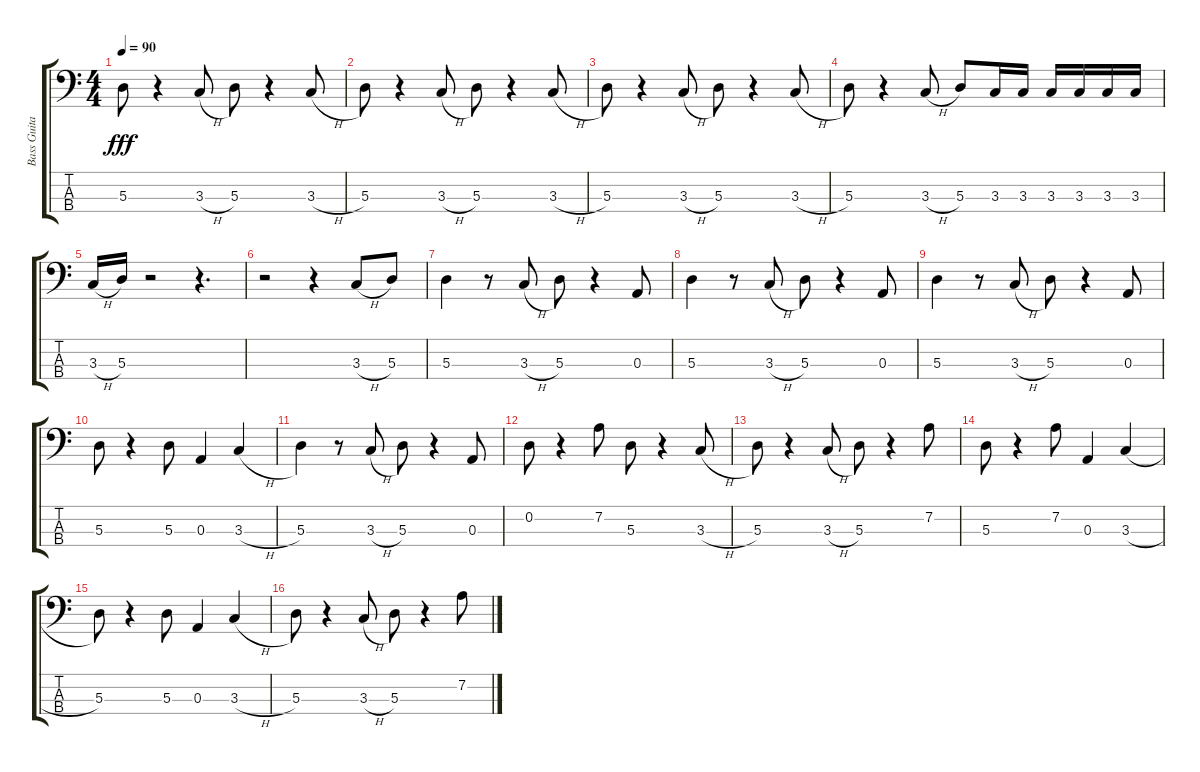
\track ("Bass Guitar" "Bass Guita") {instrument fretlessbass}
\staff {score tabs}
\tuning (G2 D2 A1 E1) {hide}
\ts (4 4)
\tempo 90
\clef f4
\ks c
5.3.8{dy fff} r.4 3.3{h}.8 5.3.8 r.4 3.3{h}.8 |
5.3.8 r.4 3.3{h}.8 5.3.8 r.4 3.3{h}.8 |
5.3.8 r.4 3.3{h}.8 5.3.8 r.4 3.3{h}.8 |
5.3.8 r.4 3.3{h}.8 5.3.8 3.3.16 3.3.16 3.3.16 3.3.16 3.3.16 3.3.16 |
3.3{h}.16 5.3.16 r.2 r.4{d} |
r.2 r.4 3.3{h}.8 5.3.8 |
5.3.4 r.8 3.3{h}.8 5.3.8 r.4 0.3.8 |
5.3.4 r.8 3.3{h}.8 5.3.8 r.4 0.3.8 |
5.3.4 r.8 3.3{h}.8 5.3.8 r.4 0.3.8 |
5.3.8 r.4 5.3.8 0.3.4 3.3{h}.4 |
5.3.4 r.8 3.3{h}.8 5.3.8 r.4 0.3.8 |
0.2.8 r.4 7.2.8 5.3.8 r.4 3.3{h}.8 |
5.3.8 r.4 3.3{h}.8 5.3.8 r.4 7.2.8 |
5.3.8 r.4 7.2.8 0.3.4 3.3{h}.4 |
5.3.8 r.4 5.3.8 0.3.4 3.3{h}.4 |
5.3.8 r.4 3.3{h}.8 5.3.8 r.4 7.2.8
